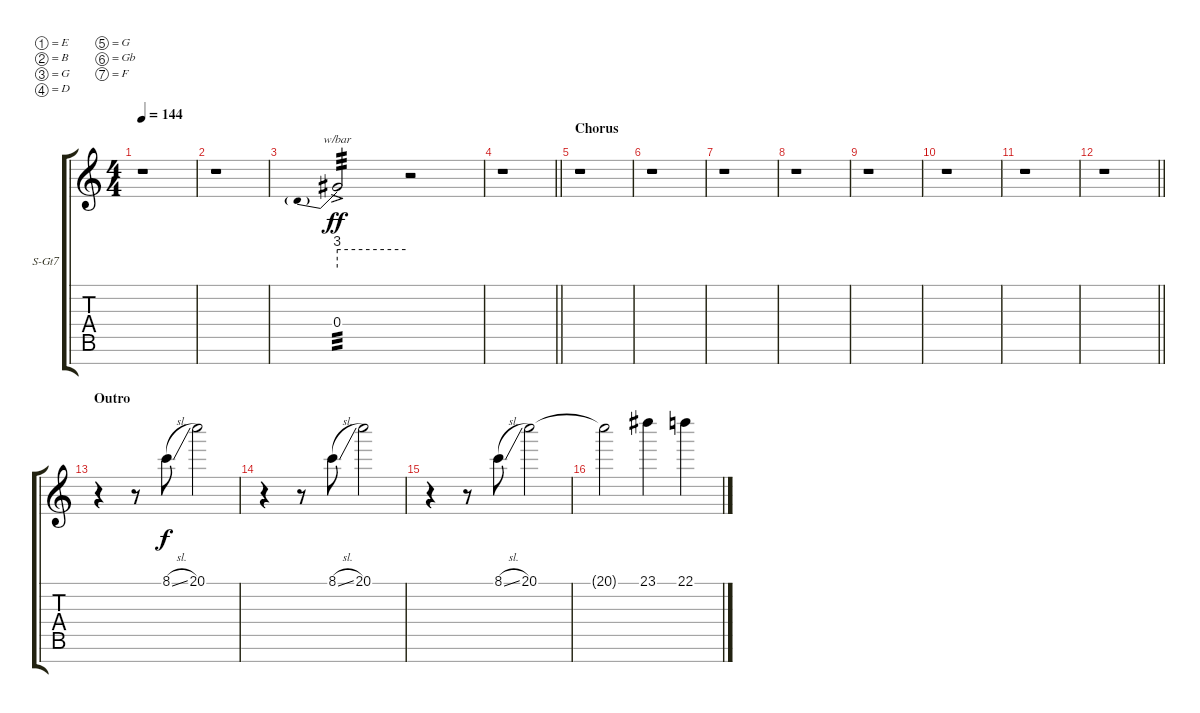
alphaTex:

\bracketExtendMode groupsimilarinstruments
\firstSystemTrackNameOrientation horizontal
\otherSystemsTrackNameOrientation horizontal
\track ("Flake 5" "S-Gt7") {instrument pad6metallic}
\staff {score tabs}
\tuning (E4 B3 G3 D3 G0 Gb0 F0)
\displaytranspose 12
\ts (4 4)
\tempo 144
\clef g2
\ks c
r.1{dy mf} |
r.1 |
0.4{ac}.2{tbe (predive default 0 12 60 12) tp 3 dy ff} r.2 |
\barLineRight lightlight
r.1 |
\section ("" "Chorus")
r.1 |
r.1 |
r.1 |
r.1 |
r.1 |
r.1 |
r.1 |
\barLineRight lightlight
r.1 |
\section ("" "Outro")
r.4 r.8 8.1{sl}.8{dy f} 20.1.2 |
r.4 r.8 8.1{sl}.8 20.1.2 |
r.4 r.8 8.1{sl}.8 20.1.2 |
20.1{t}.2 23.1.4 22.1.4
